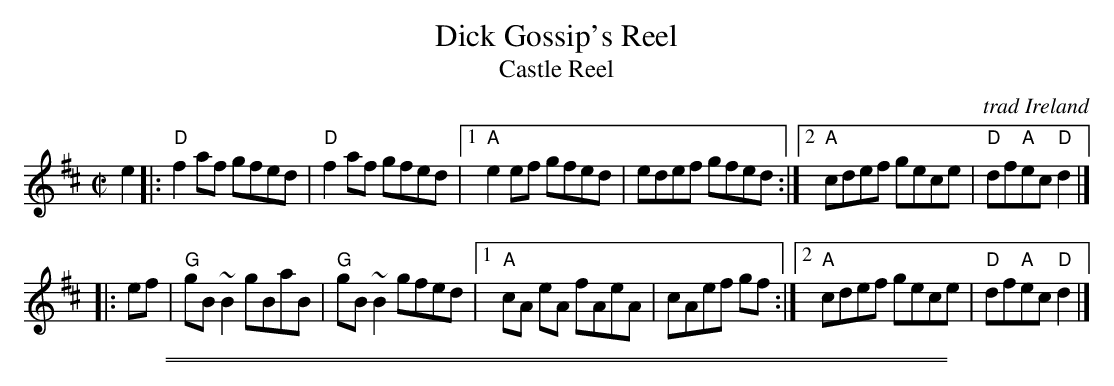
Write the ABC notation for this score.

X:1
T: Dick Gossip's Reel
T: Castle Reel
O: trad Ireland
M: C|
L: 1/8
K: D
e2 |:\
"D"f2af   gfed | "D"f2af  gfed |\
[1 "A"e2ef  gfed | edef gfed :|\
[2 "A"cdef gece | "D"df"A"ec "D"d2 |]
|: ef |\
"G"gB ~B2 gBaB | "G"gB~B2 gfed |\
[1 "A"cA eA fAeA | cAef gf   :|\
[2 "A"cdef gece | "D"df"A"ec "D"d2 |]
